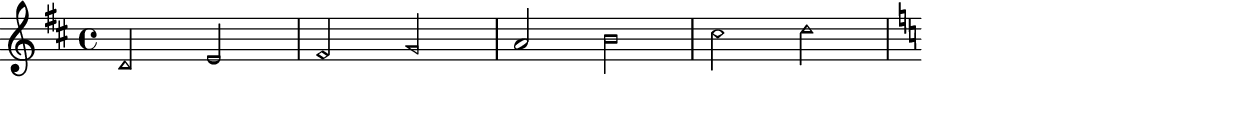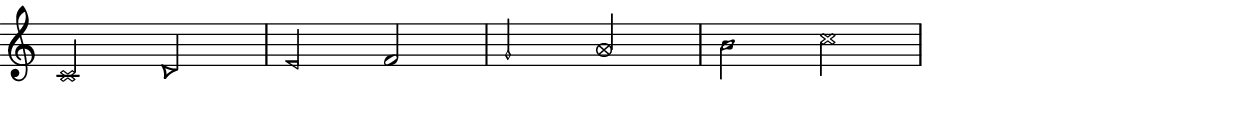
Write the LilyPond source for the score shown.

%% Generated by lilypond-book
%% Options: [exampleindent=10.16\mm,indent=0\mm,line-width=160\mm,paper-height=845.047\pt,paper-width=597.508\pt,papersize='(cons (* 597.508 pt) (* 845.047 pt))]
\include "lilypond-book-preamble.ly"


% ****************************************************************
% Start cut-&-pastable-section
% ****************************************************************

#(ly:set-option 'eps-box-padding 3.000000)



\paper {
  #(set-paper-size '(cons (* 597.508 pt) (* 845.047 pt)))
  indent = 0\mm
  line-width = 160\mm
  % offset the left padding, also add 1mm as lilypond creates cropped
  % images with a little space on the right
  line-width = #(- line-width (* mm  3.000000) (* mm 1))
}

\layout {
  
}




% ****************************************************************
% ly snippet:
% ****************************************************************
\sourcefilename "snippets/applying-note-head-styles-depending-on-the-step-of-the-scale.ly"
\sourcefileline 0
%% DO NOT EDIT this file manually; it was automatically
%% generated from the LilyPond Wiki
%% (https://wiki.lilypond.community).
%%
%% Make any changes in the Wiki itself, or in
%% `Documentation/snippets/new/`, then run
%% `scripts/auxiliar/makelsr.pl`.
%%
%% This file is in the public domain.

\version "2.24.0"

\header {
%% Translation of GIT committish: a8a85e19654e46d725563e6deba44083ef137a2c
  texidocja = "
@code{shapeNoteStyles} プロパティは、音階
(調号と、@code{tonic} プロパティによる) に応じて符頭の形を変化させる@c
ために用いることができます。このプロパティは形のセットを与える必要が@c
ありますが、(@code{triangle}, @code{cross}, @code{xcircle} などの図形表現を@c
用いて) 自由に定義できるほか、階名を使用して、アメリカの古い伝統の@c
形を基に定義することができます (いくつかのラテン語の階名も使用することが@c
できます)。

古いアメリカの歌集を模倣するには、@code{\\aikenHeads} や
@code{\\sacredHarpHeads} といった定義済みのコマンドを@c
符頭のスタイルとして用いることができます。

この例では、シェイプ ノートの符頭を得るいくつかの方法を示しています。@c
また、和声機能と符頭の対応を維持しながらメロディを移調する機能も示しています。
"
  doctitleja = "音階に応じて異なる符頭のスタイルを適用する"

%% Translation of GIT committish: 2f3474d9af596d677ed5b7ce720ae4d0954a6b51
  texidocit = "
La proprietà @code{shapeNoteStyles} può essere usata per definire vari
stili di teste di nota per ogni grado della scala (definita dall'armatura
di chiave o dalla proprietà @code{tonic}). Questa proprietà richiede un
insieme di simboli, che può essere puramente arbitrario (sono permesse
espressioni geometriche come @code{triangle}, @code{cross} e @code{xcircle})
o basato sull'antica tradizione tipografica americana (sono consentiti
anche alcuni nomi di nota latini).

Detto questo, per imitare gli antichi canzionieri americani, ci sono vari
stili predefiniti disponibili attraverso dei comodi comandi come
@code{\\aikenHeads} o @code{\\sacredHarpHeads}.

Questo esempio mostra modi diversi di ottenere teste di nota di varie
forme e illustra la possibilità di trasporre una melodia senza
perdere la corrispondenza tra le funzioni armoniche e gli stili delle
teste.

"
  doctitleit = "Applicazione degli stili delle teste di nota in base al grado della scala"

%% Translation of GIT committish: de1e42ce512f3690387cdd065109bddff1b7bd6d
  texidocfr = "
La propriété @code{shapeNoteStyles} permet d'affecter un profil
particulier à chaque degré de la gamme -- à partir de l'armure ou
de la propriété @code{tonic}.  Ses valeurs sont constituées d'une liste
de symboles, qu'il s'agisse de formes géométriques (@code{triangle},
@code{cross} ou @code{xcircle}) ou basés sur la tradition des graveurs
américains (avec quelques noms de note latins).

LilyPond dispose de deux raccourcis, @code{\\aikenHeads} et
@code{\\sacredHarpHeads}, permettant de reproduire d'anciens recueils de
chansons américaines.

L'exemple suivant montre plusieurs manières de profiler les têtes de
note, ainsi que la capacité de transposer tout en respectant la fonction
harmonique de chaque note dans la gamme.
"

  doctitlefr = "Profilage des notes selon leur degré dans la gamme"

%% Translation of GIT committish: 4f16fa98fd258f08e64203c793028ea3e363b1c0
  doctitlees = "Aplicar estilos de cabeza según la nota de la escala"
  texidoces = "
La propiedad @code{shapeNoteStyles} se puede usar para definir
varios estilos de cabezas de nota para cada grado de la escala
(según esté establecido por la armadura o por la propiedad
@code{tonic}).

Esta propiedad requiere un conjunto de símbolos, que pueden ser
puramente arbitrarios (se permiten expresiones geométricas como
@code{triangle}, triángulo, @code{cross}, aspas, y @code{xcircle},
círculo con aspas) o basados en una antigua tradición americana de
grabado (ciertos nombres de nota latinos trambién se permiten).

Dicho esto, para imitar antiguos cancioneros americanos, existen
varios estilos predefinidos de cabezas de nota disponibles a
través de instrucciones de abreviatura como @code{\\aikenHeads} o
@code{\\sacredHarpHeads}.

Este ejemplo muestra distintas formas de obtener cabezas de notas
con forma, y muestra la capacidad de transportar una melodía sin
perder la correspondencia entre las funciones armónicas y los
estilos de cabezas de nota.

"

%% Translation of GIT committish: 0a868be38a775ecb1ef935b079000cebbc64de40
  doctitlede = "Notenkopfstile basierend auf der Tonleiterstufe erstellen"
  texidocde = "
Die @code{shapeNoteStyles}-(NotenFormenStile)-Eigenschaft kann benutzt
werden, um verschiedene Notenstile für jeden Schritt der Tonleiter
zu definieren (vorgegeben von der Tonart oder der @qq{tonic}
(Tonika)-Eigenschaft.  Diese Eigenschaft braucht eine Anzahl von Symbolen,
welche beliebig sein können (geometrische Ausdrücke wie @code{triangle}
(Dreieck), @code{cross} (Kreuz) und @code{xcircle} (X-Kreis) sind erlaubt)
oder basierend auf einer alten amerikanischen Notensatztradition (einige
lateinische Notenbezeichnungen sind auch erlaubt).

Um alte amerikanische Liederbücher zu imitieren, gibt es einige
vordefinierte Notenstile wie etwa @code{\\aikenHeads} (im Stil von Aiken)
oder @code{\\sacredHarpHeads} (im Stil der Sacred Harp-Tradition).

Dieses Beispiel zeigt, wie man unterschiedlich geformte Noten erhält und
eine Melodie transponieren kann, ohne dass das Verhältnis zwischen den
harmonischen Funktionen und dem Notenstil verloren geht.

"

%% Translation of GIT committish: 8ffecf6be17c6ec2ff87cf31873121a8cce29b09
  doctitleca = "Aplicar estils de cap segons la nota de l'escala"
  texidocca = "
La propietat @code{shapeNoteStyles} es pot usar per definir diversos
estils de caps de nota per a cada grau de l'escala (segons estigui
establert per l'armadura o per la propietat @code{tonic}).  Aquesta
propietat requereix un conjunt de símbols, que poden ser purament
arbitraris (es permeten expressions geomètriques com @code{triangle},
triangle, @code{cross}, aspes, i @code{xcircle}, cercle amb aspes) o
basats en una antiga tradició americana de gravat (també es permeten
certs noms de nota llatins).

Dit això, per imitar antics cançoners americans, hi ha diversos
estils predefinits de caps de nota disponibles mitjançant ordres
d'abreviatura com @code{\\aikenHeads} o @code{\\sacredHarpHeads}.

Aquest exemple mostra diferents formes d'obtenir caps de nota amb
forma i mostra la capacitat de transportar una melodia sense perdre
la correspondència entre les funcions harmòniques i els estils de
caps de nota.

"

  categories = "Editorial annotations, Pitches"

  texidoc = "
The @code{shapeNoteStyles} property can be used to define various note
head styles for each step of the scale (as set by the key signature or
the @code{tonic} property).

This property requires a set of symbols, which can be purely arbitrary
(geometrical expressions such as @code{triangle}, @code{cross}, and
@code{xcircle} are allowed) or based on old American engraving
tradition (some latin note names are also allowed).

That said, to imitate old American song books, there are several
predefined note head styles available through shortcut commands such as
@code{\\aikenHeads} or @code{\\sacredHarpHeads}.

This example shows different ways to obtain shape note heads, and
demonstrates the ability to transpose a melody without losing the
correspondence between harmonic functions and note head styles.
"

  doctitle = "Applying note head styles depending on the step of the scale"
} % begin verbatim


fragment = {
  \key c \major
  c2 d
  e2 f
  g2 a
  b2 c
}

\new Staff {
  \transpose c d
  \relative c' {
    \set shapeNoteStyles = ##(do re mi fa
                               #f la ti)
    \fragment
  }

  \break

  \relative c' {
    \set shapeNoteStyles = ##(cross triangle fa #f
                               mensural xcircle diamond)
    \fragment
  }
}



% ****************************************************************
% end ly snippet
% ****************************************************************
